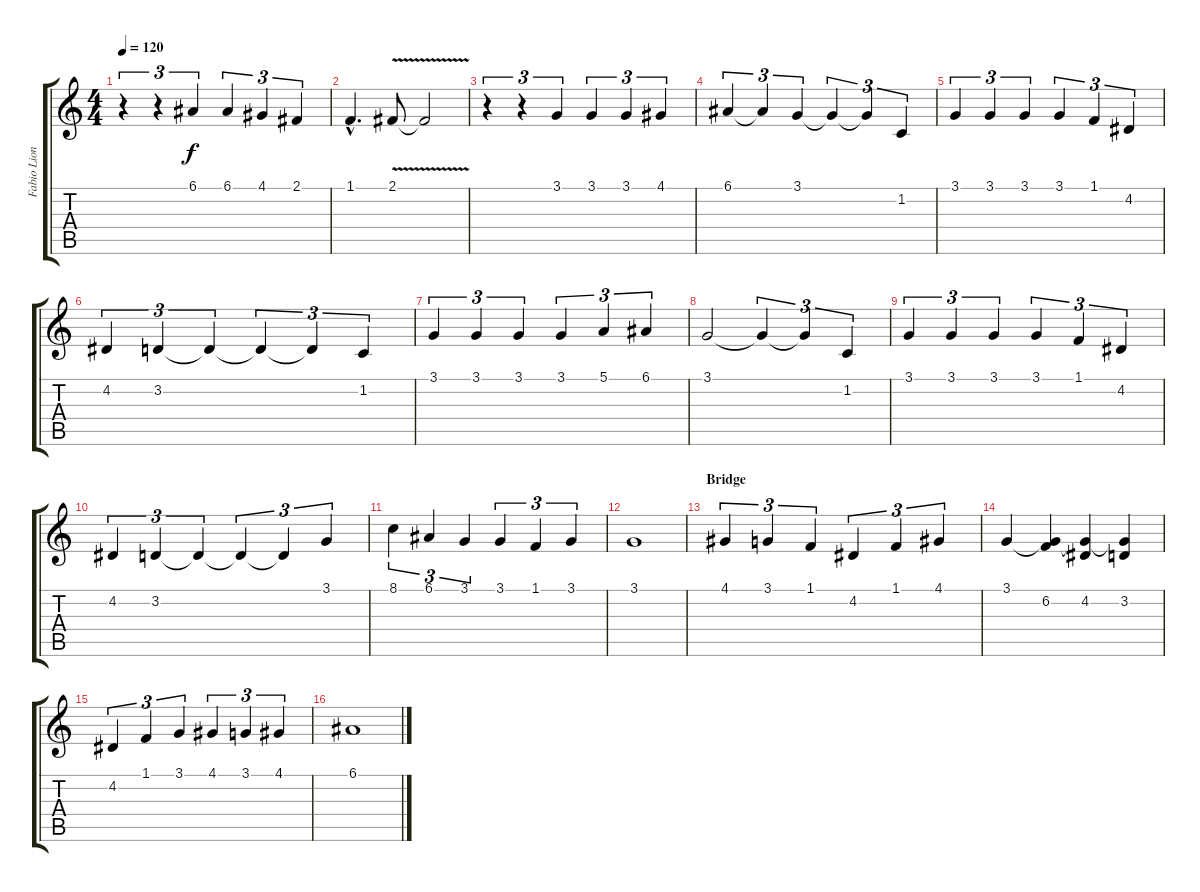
\track ("Fabio Lione - Lead Vocals" "Fabio Lion") {instrument cello}
\staff {score tabs}
\tuning (E4 B3 G3 D3 A2 E2) {hide}
\ts (4 4)
\tempo 120
\clef g2
\ks c
r.4{tu (3 2) dy f} r.4{tu (3 2)} 6.1.4{tu (3 2)} 6.1.4{tu (3 2)} 4.1.4{tu (3 2)} 2.1.4{tu (3 2)} |
1.1{hac}.4{d} 2.1{v}.8 2.1{t}.2 |
r.4{tu (3 2)} r.4{tu (3 2)} 3.1.4{tu (3 2)} 3.1.4{tu (3 2)} 3.1.4{tu (3 2)} 4.1.4{tu (3 2)} |
6.1.4{tu (3 2)} 6.1{t}.4{tu (3 2)} 3.1.4{tu (3 2)} 3.1{t}.4{tu (3 2)} 3.1{t}.4{tu (3 2)} 1.2.4{tu (3 2)} |
3.1.4{tu (3 2)} 3.1.4{tu (3 2)} 3.1.4{tu (3 2)} 3.1.4{tu (3 2)} 1.1.4{tu (3 2)} 4.2.4{tu (3 2)} |
4.2.4{tu (3 2)} 3.2.4{tu (3 2)} 3.2{t}.4{tu (3 2)} 3.2{t}.4{tu (3 2)} 3.2{t}.4{tu (3 2)} 1.2.4{tu (3 2)} |
3.1.4{tu (3 2)} 3.1.4{tu (3 2)} 3.1.4{tu (3 2)} 3.1.4{tu (3 2)} 5.1.4{tu (3 2)} 6.1.4{tu (3 2)} |
3.1.2 3.1{t}.4{tu (3 2)} 3.1{t}.4{tu (3 2)} 1.2.4{tu (3 2)} |
3.1.4{tu (3 2)} 3.1.4{tu (3 2)} 3.1.4{tu (3 2)} 3.1.4{tu (3 2)} 1.1.4{tu (3 2)} 4.2.4{tu (3 2)} |
4.2.4{tu (3 2)} 3.2.4{tu (3 2)} 3.2{t}.4{tu (3 2)} 3.2{t}.4{tu (3 2)} 3.2{t}.4{tu (3 2)} 3.1.4{tu (3 2)} |
8.1.4{tu (3 2)} 6.1.4{tu (3 2)} 3.1.4{tu (3 2)} 3.1.4{tu (3 2)} 1.1.4{tu (3 2)} 3.1.4{tu (3 2)} |
3.1.1 |
\section ("" "Bridge")
4.1.4{tu (3 2)} 3.1.4{tu (3 2)} 1.1.4{tu (3 2)} 4.2.4{tu (3 2)} 1.1.4{tu (3 2)} 4.1.4{tu (3 2)} |
3.1.4 (3.1{t} 6.2).4 (3.1{t} 4.2).4 (3.1{t} 3.2).4 |
4.2.4{tu (3 2)} 1.1.4{tu (3 2)} 3.1.4{tu (3 2)} 4.1.4{tu (3 2)} 3.1.4{tu (3 2)} 4.1.4{tu (3 2)} |
6.1.1
